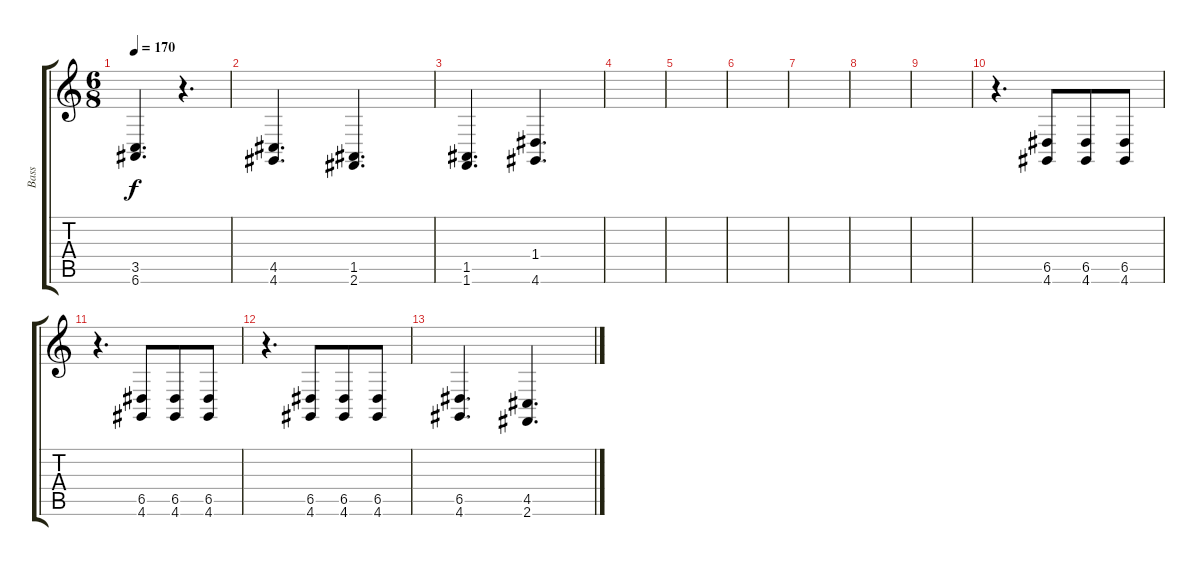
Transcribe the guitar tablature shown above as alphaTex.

\track ("Bass" "Bass") {instrument frenchhorn}
\staff {score tabs}
\tuning (E4 B3 G3 D3 A2 E2) {hide}
\ts (6 8)
\tempo 170
\clef g2
\ks c
(3.5 6.6).4{d dy f} r.4{d} |
(4.5 4.6).4{d} (1.5 2.6).4{d} |
(1.5 1.6).4{d} (1.4 4.6).4{d} |
|
|
|
|
|
|
r.4{d} (6.5 4.6).8 (6.5 4.6).8 (6.5 4.6).8 |
r.4{d} (6.5 4.6).8 (6.5 4.6).8 (6.5 4.6).8 |
r.4{d} (6.5 4.6).8 (6.5 4.6).8 (6.5 4.6).8 |
(6.5 4.6).4{d} (4.5 2.6).4{d}
